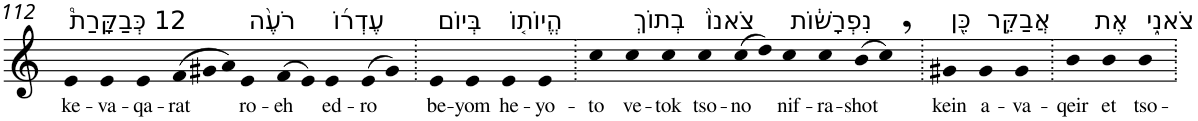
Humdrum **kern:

**kern	**text
*part1	*part1
*staff1	*staff1
*I"Piano	*
*I'Pno	*
!!LO:PB:g=z
*clefG2	*
*k[]	*
=112	=112
!LO:TX:a:t=12 כְּבַקָּרַת֩	!
!	!LO:LY:b
4e	ke-
!	!LO:LY:b
4e	-va-
!	!LO:LY:b
4e	-qa-
*Xtuplet	*
!	!LO:LY:b
(>12f	-rat
12g#X	.
12a)	.
!LO:TX:a:t=רֹעֶ֨ה	!
!	!LO:LY:b
4e	ro-
!	!LO:LY:b
(>8f	-eh
8e)	.
!LO:TX:a:t=עֶדְר֜וֹ	!
!	!LO:LY:b
4e	ed-
!	!LO:LY:b
(>8e	-ro
8g#)	.
=113.	=113.
!LO:TX:a:t=בְּיוֹם	!
!	!LO:LY:b
4e	be-
!	!LO:LY:b
4e	-yom
!LO:TX:a:t=הֱיוֹת֤וֹ	!
!	!LO:LY:b
4e	he-
!	!LO:LY:b
4e	-yo-
=114.	=114.
!	!LO:LY:b
4cc	-to
!LO:TX:a:t=בְתוֹךְ	!
!	!LO:LY:b
4cc	ve-
!	!LO:LY:b
4cc	-tok
!LO:TX:a:t=צֹאנוֹ֙	!
!	!LO:LY:b
4cc	tso-
!	!LO:LY:b
(>8cc	-no
8dd)	.
!LO:TX:a:t=נִפְרָשׁ֔וֹת	!
!	!LO:LY:b
4cc	nif-
!	!LO:LY:b
4cc	-ra-
!	!LO:LY:b
(>8b	-shot
8cc,)	.
=115.	=115.
!LO:TX:a:t=כֵּ֖ן	!
!	!LO:LY:b
4g#X	kein
!LO:TX:a:t=אֲבַקֵּ֣ר	!
!	!LO:LY:b
4g#	a-
!	!LO:LY:b
4g#	-va-
=116.	=116.
!	!LO:LY:b
4b	-qeir
!LO:TX:a:t=אֶת	!
!	!LO:LY:b
4b	et
!LO:TX:a:t=צֹאנִ֑י	!
!	!LO:LY:b
4b	tso-
=.	=.
*-	*-
